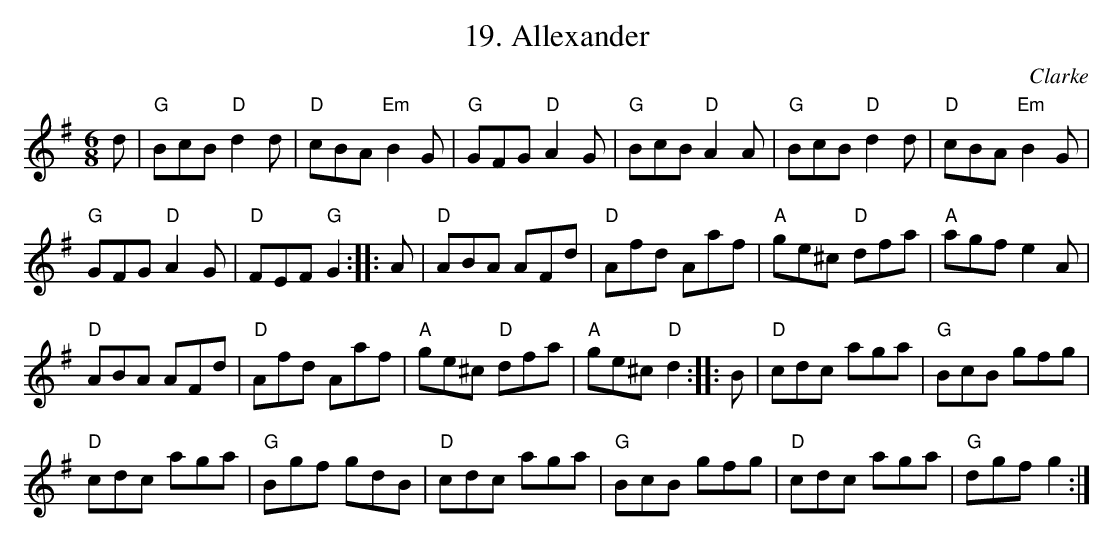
X:1
T:19. Allexander
C:Clarke
L:1/8
M:6/8
K:G
 d | "G"BcB "D"d2 d | "D"cBA "Em"B2 G | "G"GFG "D"A2 G | "G"BcB "D"A2 A | "G"BcB "D"d2 d | "D"cBA "Em"B2 G |$ %7
 "G"GFG "D"A2 G | "D"FEF "G"G2  ::  A | "D"ABA AFd | "D"Afd Aaf | "A"ge^c "D"dfa | "A"agf e2 A |$ "D"ABA AFd | "D"Afd Aaf | %16
 "A"ge^c "D"dfa | "A"ge^c "D"d2  ::  B | "D"cdc aga | "G"BcB gfg |$ "D"cdc aga | "G"Bgf gdB | "D"cdc aga | "G"BcB gfg | %25
 "D"cdc aga | "G"dgf g2  :| %27
